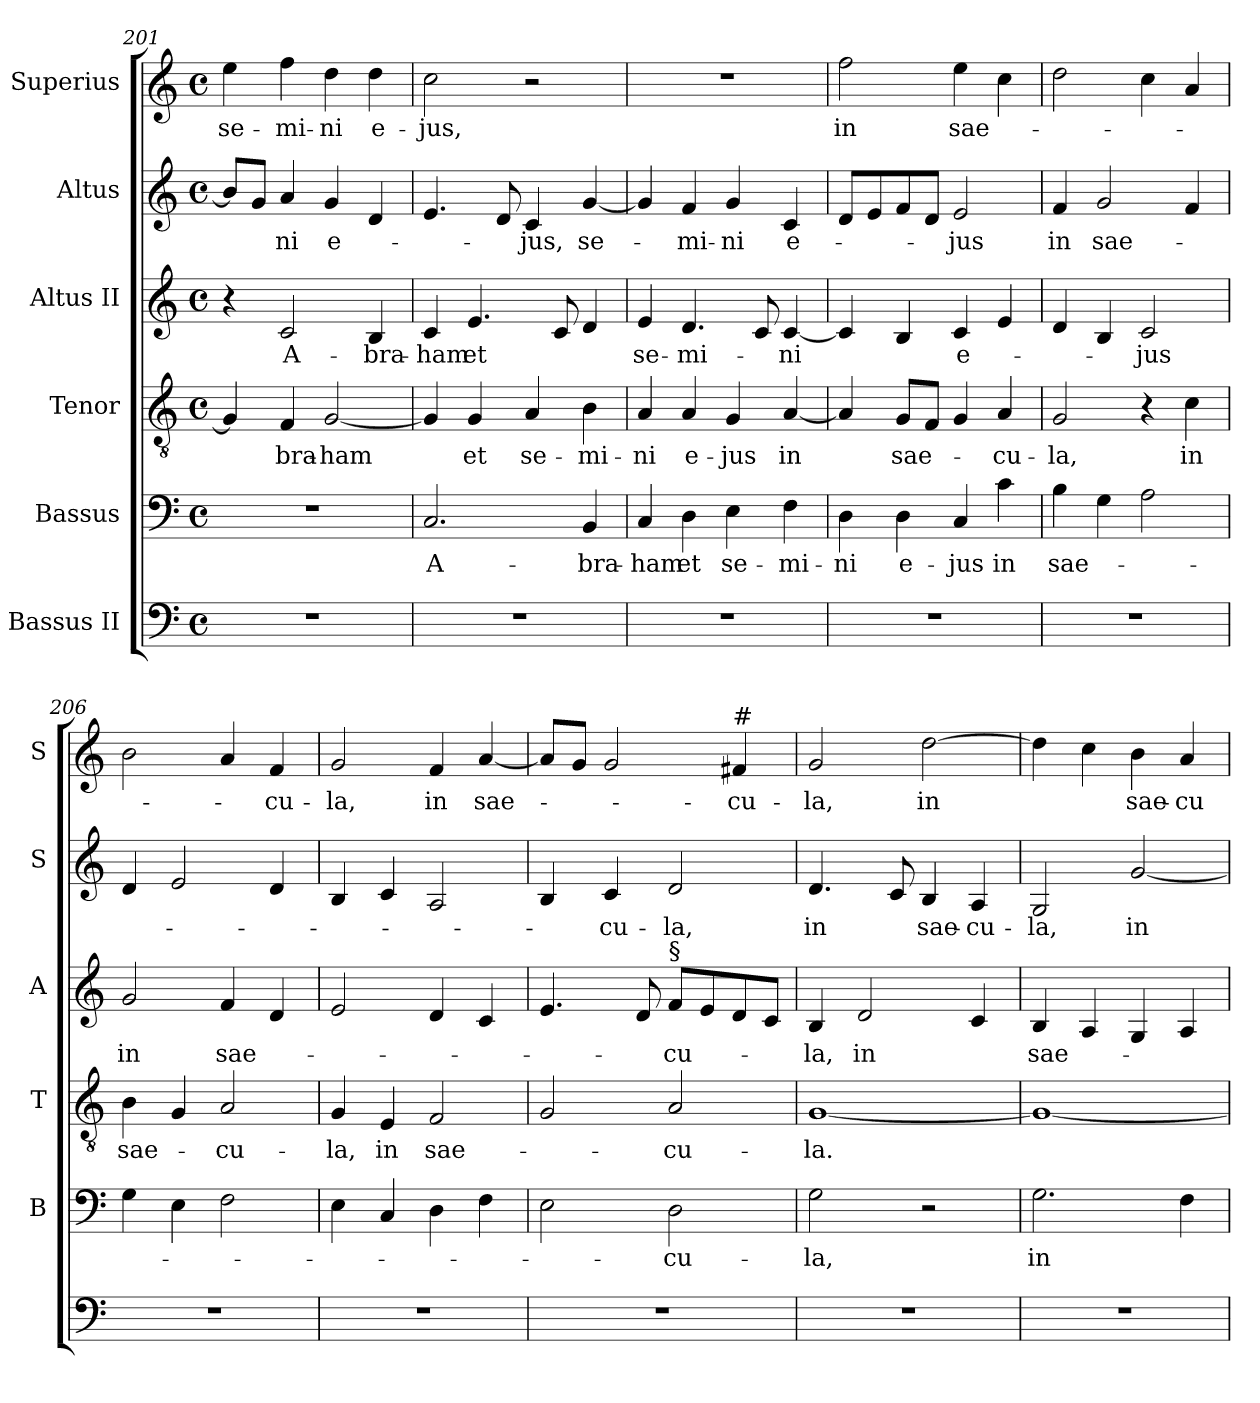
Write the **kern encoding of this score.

**kern	**kern	**text	**kern	**text	**kern	**text	**kern	**text	**kern	**text
*part6	*part5	*part5	*part4	*part4	*part3	*part3	*part2	*part2	*part1	*part1
*staff6	*staff5	*staff5	*staff4	*staff4	*staff3	*staff3	*staff2	*staff2	*staff1	*staff1
*I"Bassus II	*I"Bassus	*	*I"Tenor	*	*I"Altus II	*	*I"Altus	*	*I"Superius	*
*	*I'B	*	*I'T	*	*I'A	*	*I'S	*	*I'S	*
!!LO:LB:g=z
*clefF4	*clefF4	*	*clefGv2	*	*clefG2	*	*clefG2	*	*clefG2	*
*	*	*	*ITrd7c12	*	*	*	*	*	*	*
*k[]	*k[]	*	*k[]	*	*k[]	*	*k[]	*	*k[]	*
*C:	*C:	*	*C:	*	*C:	*	*C:	*	*C:	*
*M4/4	*M4/4	*	*M4/4	*	*M4/4	*	*M4/4	*	*M4/4	*
*met(c)	*met(c)	*	*met(c)	*	*met(c)	*	*met(c)	*	*met(c)	*
=201	=201	=201	=201	=201	=201	=201	=201	=201	=201	=201
!	!	!	!	!	!	!	!	!	!	!LO:LY:b
1r	1r	.	4GG/]	.	4r	.	8b/L]	.	4ee\	se-
.	.	.	.	.	.	.	8g/J	.	.	.
!	!	!	!	!LO:LY:b	!	!LO:LY:b	!	!LO:LY:b	!	!LO:LY:b
.	.	.	4FF/	-bra-	2c/	A-	4a/	-ni	4ff\	-mi-
!	!	!	!	!LO:LY:b	!	!	!	!LO:LY:b	!	!LO:LY:b
.	.	.	[<2GG/	-ham	.	.	4g/	e-	4dd\	-ni
!	!	!	!	!	!	!LO:LY:b	!	!	!	!LO:LY:b
.	.	.	.	.	4B/	-bra-	4d/	.	4dd\	e-
=202	=202	=202	=202	=202	=202	=202	=202	=202	=202	=202
!	!	!LO:LY:b	!	!	!	!LO:LY:b	!	!	!	!LO:LY:b
1r	2.C/	A-	4GG/]	.	4c/	-ham	4.e/	.	2cc\	-jus,
!	!	!	!	!LO:LY:b	!	!LO:LY:b	!	!	!	!
.	.	.	4GG/	et	4.e/	et	.	.	.	.
.	.	.	.	.	.	.	8d/	.	.	.
!	!	!	!	!LO:LY:b	!	!	!	!LO:LY:b	!	!
.	.	.	4AA/	se-	.	.	4c/	-jus,	2r	.
.	.	.	.	.	8c/	.	.	.	.	.
!	!	!LO:LY:b	!	!LO:LY:b	!	!	!	!LO:LY:b	!	!
.	4BB/	-bra-	4BB\	-mi-	4d/	.	[<4g/	se-	.	.
=203	=203	=203	=203	=203	=203	=203	=203	=203	=203	=203
!	!	!LO:LY:b	!	!LO:LY:b	!	!LO:LY:b	!	!	!	!
1r	4C/	-ham	4AA/	-ni	4e/	se-	4g/]	.	1r	.
!	!	!LO:LY:b	!	!LO:LY:b	!	!LO:LY:b	!	!LO:LY:b	!	!
.	4D\	et	4AA/	e-	4.d/	-mi-	4f/	-mi-	.	.
!	!	!LO:LY:b	!	!LO:LY:b	!	!	!	!LO:LY:b	!	!
.	4E\	se-	4GG/	-jus	.	.	4g/	-ni	.	.
.	.	.	.	.	8c/	.	.	.	.	.
!	!	!LO:LY:b	!	!LO:LY:b	!	!LO:LY:b	!	!LO:LY:b	!	!
.	4F\	-mi-	[<4AA/	in	[<4c/	-ni	4c/	e-	.	.
=204	=204	=204	=204	=204	=204	=204	=204	=204	=204	=204
!	!	!LO:LY:b	!	!	!	!	!	!	!	!LO:LY:b
1r	4D\	-ni	4AA/]	.	4c/]	.	8d/L	.	2ff\	in
.	.	.	.	.	.	.	8e/	.	.	.
!	!	!LO:LY:b	!	!LO:LY:b	!	!	!	!	!	!
.	4D\	e-	8GG/L	sae-	4B/	.	8f/	.	.	.
.	.	.	8FF/J	.	.	.	8d/J	.	.	.
!	!	!LO:LY:b	!	!	!	!LO:LY:b	!	!LO:LY:b	!	!LO:LY:b
.	4C/	-jus	4GG/	.	4c/	e-	2e/	-jus	4ee\	sae-
!	!	!LO:LY:b	!	!LO:LY:b	!	!	!	!	!	!
.	4c\	in	4AA/	-cu-	4e/	.	.	.	4cc\	.
=205	=205	=205	=205	=205	=205	=205	=205	=205	=205	=205
!	!	!LO:LY:b	!	!LO:LY:b	!	!	!	!LO:LY:b	!	!
1r	4B\	sae-	2GG/	-la,	4d/	.	4f/	in	2dd\	.
!	!	!	!	!	!	!	!	!LO:LY:b	!	!
.	4G\	.	.	.	4B/	.	2g/	sae-	.	.
!	!	!	!	!	!	!LO:LY:b	!	!	!	!
.	2A\	.	4r	.	2c/	-jus	.	.	4cc\	.
!	!	!	!	!LO:LY:b	!	!	!	!	!	!
.	.	.	4C\	in	.	.	4f/	.	4a/	.
=206	=206	=206	=206	=206	=206	=206	=206	=206	=206	=206
!	!	!	!	!LO:LY:b	!	!LO:LY:b	!	!	!	!
1r	4G\	.	4BB\	sae-	2g/	in	4d/	.	2b\	.
.	4E\	.	4GG/	.	.	.	2e/	.	.	.
!	!	!	!	!LO:LY:b	!	!LO:LY:b	!	!	!	!
.	2F\	.	2AA/	-cu-	4f/	sae-	.	.	4a/	.
!	!	!	!	!	!	!	!	!	!	!LO:LY:b
.	.	.	.	.	4d/	.	4d/	.	4f/	-cu-
!!LO:LB:g=z
=207	=207	=207	=207	=207	=207	=207	=207	=207	=207	=207
!	!	!	!	!LO:LY:b	!	!	!	!	!	!LO:LY:b
1r	4E\	.	4GG/	-la,	2e/	.	4B/	.	2g/	-la,
!	!	!	!	!LO:LY:b	!	!	!	!	!	!
.	4C/	.	4EE/	in	.	.	4c/	.	.	.
!	!	!	!	!LO:LY:b	!	!	!	!	!	!LO:LY:b
.	4D\	.	2FF/	sae-	4d/	.	2A/	.	4f/	in
!	!	!	!	!	!	!	!	!	!	!LO:LY:b
.	4F\	.	.	.	4c/	.	.	.	[<4a/	sae-
=208	=208	=208	=208	=208	=208	=208	=208	=208	=208	=208
1r	2E\	.	2GG/	.	4.e/	.	4B/	.	8a/L]	.
.	.	.	.	.	.	.	.	.	8g/J	.
!	!	!	!	!	!	!	!	!LO:LY:b	!	!
.	.	.	.	.	.	.	4c/	-cu-	2g/	.
.	.	.	.	.	8d/	.	.	.	.	.
!	!	!	!	!	!LO:TX:a:t=§	!	!	!	!	!
!	!	!LO:LY:b	!	!LO:LY:b	!	!LO:LY:b	!	!LO:LY:b	!	!
.	2D\	-cu-	2AA/	-cu-	8f/L	-cu-	2d/	-la,	.	.
.	.	.	.	.	8e/	.	.	.	.	.
!	!	!	!	!	!	!	!	!	!LO:TX:a:t=#	!
!	!	!	!	!	!	!	!	!	!	!LO:LY:b
.	.	.	.	.	8d/	.	.	.	4f#/	-cu-
.	.	.	.	.	8c/J	.	.	.	.	.
=209	=209	=209	=209	=209	=209	=209	=209	=209	=209	=209
!	!	!LO:LY:b	!	!LO:LY:b	!	!LO:LY:b	!	!LO:LY:b	!	!LO:LY:b
1r	2G\	-la,	[<1GG	-la.	4B/	-la,	4.d/	in	2g/	-la,
!	!	!	!	!	!	!LO:LY:b	!	!	!	!
.	.	.	.	.	2d/	in	.	.	.	.
.	.	.	.	.	.	.	8c/	.	.	.
!	!	!	!	!	!	!	!	!LO:LY:b	!	!LO:LY:b
.	2r	.	.	.	.	.	4B/	sae-	[>2dd\	in
!	!	!	!	!	!	!	!	!LO:LY:b	!	!
.	.	.	.	.	4c/	.	4A/	-cu-	.	.
=210	=210	=210	=210	=210	=210	=210	=210	=210	=210	=210
!	!	!LO:LY:b	!	!	!	!LO:LY:b	!	!LO:LY:b	!	!
1r	2.G\	in	1GG_	.	4B/	sae-	2G/	-la,	4dd\]	.
.	.	.	.	.	4A/	.	.	.	4cc\	.
!	!	!	!	!	!	!	!	!LO:LY:b	!	!LO:LY:b
.	.	.	.	.	4G/	.	[<2g/	in	4b\	sae-
!	!	!	!	!	!	!	!	!	!	!LO:LY:b
.	4F\	.	.	.	4A/	.	.	.	4a/	-cu-
=	=	=	=	=	=	=	=	=	=	=
*-	*-	*-	*-	*-	*-	*-	*-	*-	*-	*-
